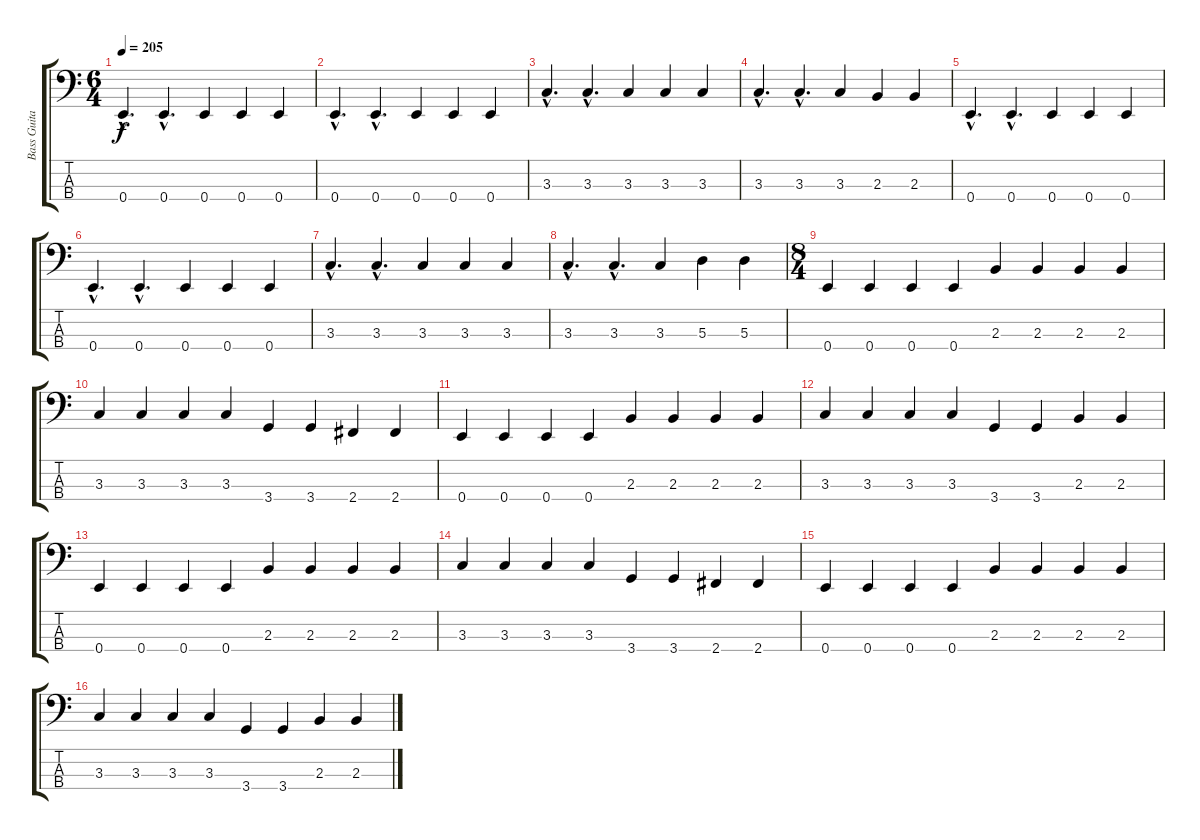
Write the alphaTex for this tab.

\track ("Bass Guitar" "Bass Guita") {instrument electricbassfinger}
\staff {score tabs}
\tuning (G2 D2 A1 E1) {hide}
\ts (6 4)
\tempo 205
\clef f4
\ks c
0.4{hac}.4{d dy f} 0.4{hac}.4{d} 0.4.4 0.4.4 0.4.4 |
0.4{hac}.4{d} 0.4{hac}.4{d} 0.4.4 0.4.4 0.4.4 |
3.3{hac}.4{d} 3.3{hac}.4{d} 3.3.4 3.3.4 3.3.4 |
3.3{hac}.4{d} 3.3{hac}.4{d} 3.3.4 2.3.4 2.3.4 |
0.4{hac}.4{d} 0.4{hac}.4{d} 0.4.4 0.4.4 0.4.4 |
0.4{hac}.4{d} 0.4{hac}.4{d} 0.4.4 0.4.4 0.4.4 |
3.3{hac}.4{d} 3.3{hac}.4{d} 3.3.4 3.3.4 3.3.4 |
3.3{hac}.4{d} 3.3{hac}.4{d} 3.3.4 5.3.4 5.3.4 |
\ts (8 4)
0.4.4 0.4.4 0.4.4 0.4.4 2.3.4 2.3.4 2.3.4 2.3.4 |
3.3.4 3.3.4 3.3.4 3.3.4 3.4.4 3.4.4 2.4.4 2.4.4 |
0.4.4 0.4.4 0.4.4 0.4.4 2.3.4 2.3.4 2.3.4 2.3.4 |
3.3.4 3.3.4 3.3.4 3.3.4 3.4.4 3.4.4 2.3.4 2.3.4 |
0.4.4 0.4.4 0.4.4 0.4.4 2.3.4 2.3.4 2.3.4 2.3.4 |
3.3.4 3.3.4 3.3.4 3.3.4 3.4.4 3.4.4 2.4.4 2.4.4 |
0.4.4 0.4.4 0.4.4 0.4.4 2.3.4 2.3.4 2.3.4 2.3.4 |
3.3.4 3.3.4 3.3.4 3.3.4 3.4.4 3.4.4 2.3.4 2.3.4
